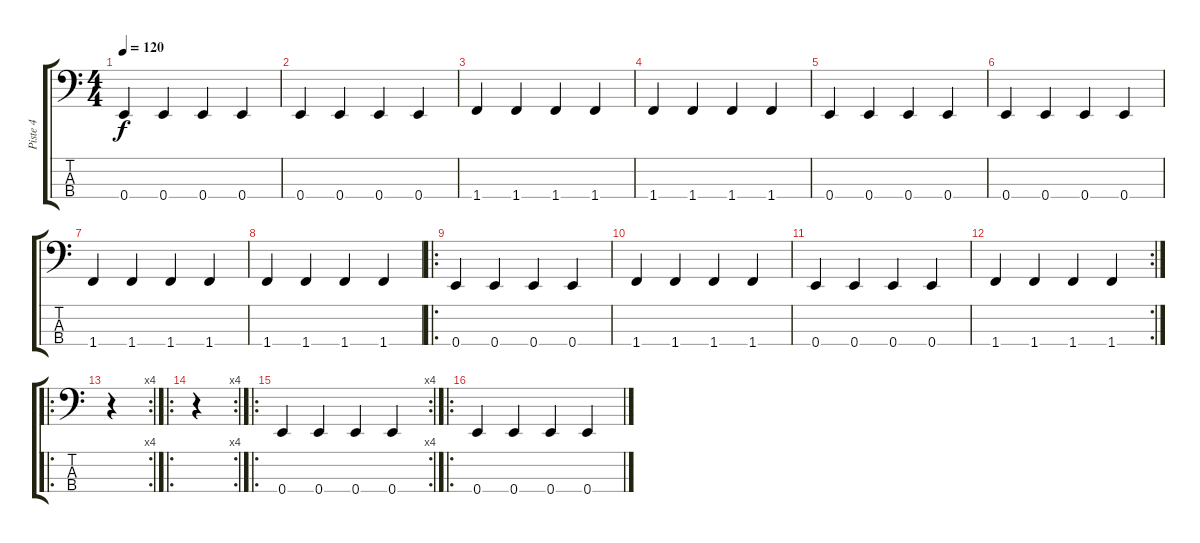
\track ("Piste 4" "Piste 4") {instrument synthbass1}
\staff {score tabs}
\tuning (G2 D2 A1 E1) {hide}
\ts (4 4)
\tempo 120
\clef f4
\ks c
0.4.4{dy f} 0.4.4 0.4.4 0.4.4 |
0.4.4 0.4.4 0.4.4 0.4.4 |
1.4.4 1.4.4 1.4.4 1.4.4 |
1.4.4 1.4.4 1.4.4 1.4.4 |
0.4.4 0.4.4 0.4.4 0.4.4 |
0.4.4 0.4.4 0.4.4 0.4.4 |
1.4.4 1.4.4 1.4.4 1.4.4 |
1.4.4 1.4.4 1.4.4 1.4.4 |
\ro
0.4.4 0.4.4 0.4.4 0.4.4 |
1.4.4 1.4.4 1.4.4 1.4.4 |
0.4.4 0.4.4 0.4.4 0.4.4 |
\rc 2
1.4.4 1.4.4 1.4.4 1.4.4 |
\ro
\rc 4
r.4 |
\ro
\rc 4
r.4 |
\ro
\rc 4
0.4.4 0.4.4 0.4.4 0.4.4 |
\ro
0.4.4 0.4.4 0.4.4 0.4.4
